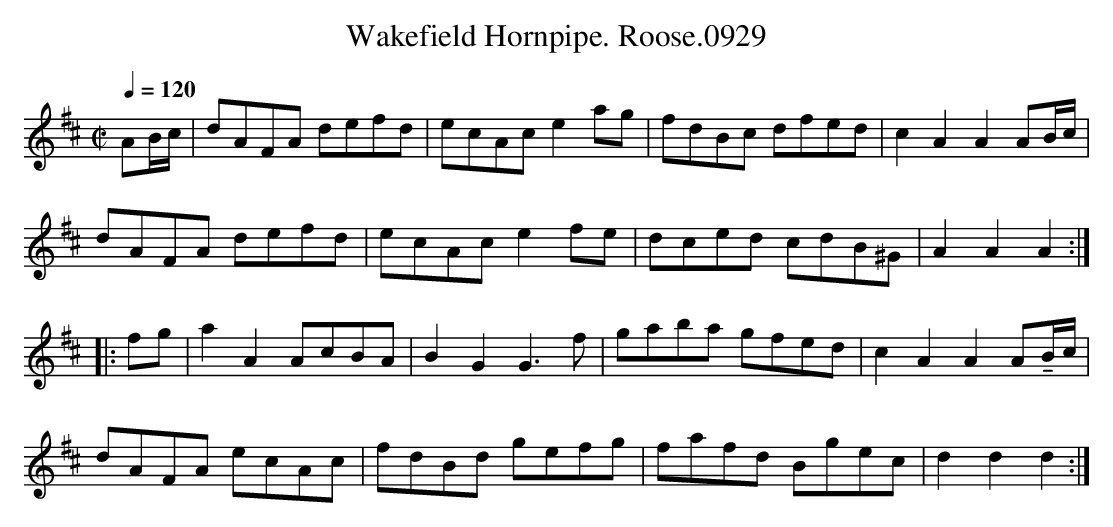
X:1
T:Wakefield Hornpipe. Roose.0929
M:C|
L:1/8
Q:1/4=120
K:D
AB/c/ | dAFA defd | ecAc e2ag | fdBc dfed | c2A2 A2AB/c/|
dAFA defd | ecAc e2fe | dced cdB^G | A2A2 A2 :|
|:fg | a2A2 AcBA | B2G2 G3f | gaba gfed | c2A2 A2A!tenuto!B/c/ |
dAFA ecAc | fdBd gefg | fafd Bgec | d2d2 d2 :|
